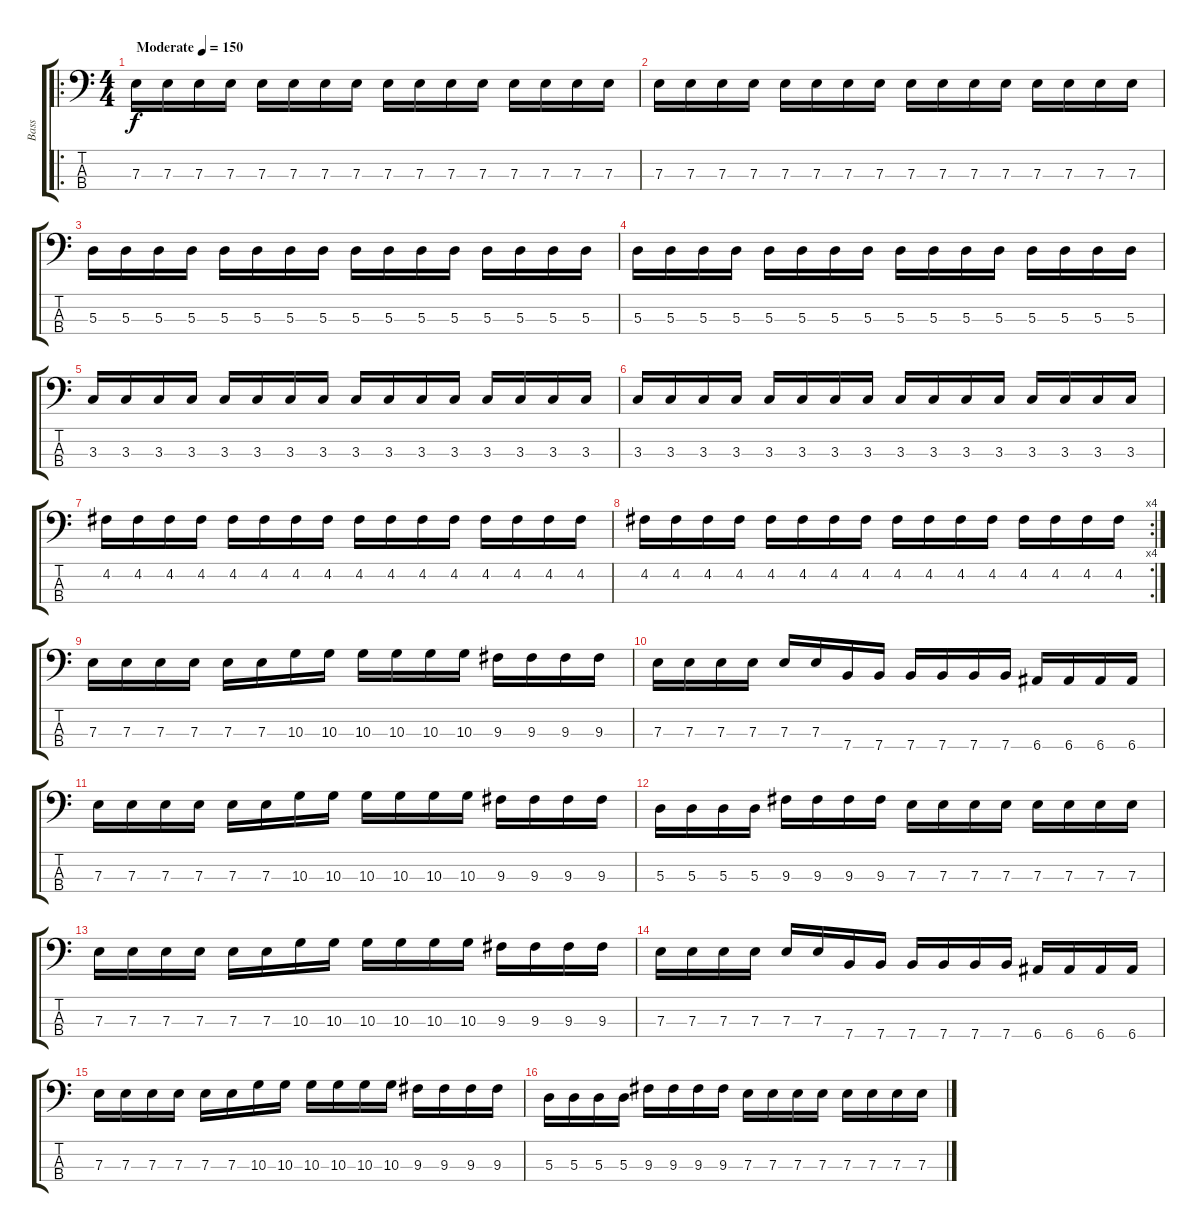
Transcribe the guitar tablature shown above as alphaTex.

\track ("Bass" "Bass") {instrument electricbasspick}
\staff {score tabs}
\tuning (G2 D2 A1 E1) {hide}
\ro
\ts (4 4)
\tempo (150 "Moderate")
\clef f4
\ks c
7.3.16{dy f instrument electricbasspick} 7.3.16 7.3.16 7.3.16 7.3.16 7.3.16 7.3.16 7.3.16 7.3.16 7.3.16 7.3.16 7.3.16 7.3.16 7.3.16 7.3.16 7.3.16 |
7.3.16 7.3.16 7.3.16 7.3.16 7.3.16 7.3.16 7.3.16 7.3.16 7.3.16 7.3.16 7.3.16 7.3.16 7.3.16 7.3.16 7.3.16 7.3.16 |
5.3.16 5.3.16 5.3.16 5.3.16 5.3.16 5.3.16 5.3.16 5.3.16 5.3.16 5.3.16 5.3.16 5.3.16 5.3.16 5.3.16 5.3.16 5.3.16 |
5.3.16 5.3.16 5.3.16 5.3.16 5.3.16 5.3.16 5.3.16 5.3.16 5.3.16 5.3.16 5.3.16 5.3.16 5.3.16 5.3.16 5.3.16 5.3.16 |
3.3.16 3.3.16 3.3.16 3.3.16 3.3.16 3.3.16 3.3.16 3.3.16 3.3.16 3.3.16 3.3.16 3.3.16 3.3.16 3.3.16 3.3.16 3.3.16 |
3.3.16 3.3.16 3.3.16 3.3.16 3.3.16 3.3.16 3.3.16 3.3.16 3.3.16 3.3.16 3.3.16 3.3.16 3.3.16 3.3.16 3.3.16 3.3.16 |
4.2.16 4.2.16 4.2.16 4.2.16 4.2.16 4.2.16 4.2.16 4.2.16 4.2.16 4.2.16 4.2.16 4.2.16 4.2.16 4.2.16 4.2.16 4.2.16 |
\rc 4
4.2.16 4.2.16 4.2.16 4.2.16 4.2.16 4.2.16 4.2.16 4.2.16 4.2.16 4.2.16 4.2.16 4.2.16 4.2.16 4.2.16 4.2.16 4.2.16 |
7.3.16 7.3.16 7.3.16 7.3.16 7.3.16 7.3.16 10.3.16 10.3.16 10.3.16 10.3.16 10.3.16 10.3.16 9.3.16 9.3.16 9.3.16 9.3.16 |
7.3.16 7.3.16 7.3.16 7.3.16 7.3.16 7.3.16 7.4.16 7.4.16 7.4.16 7.4.16 7.4.16 7.4.16 6.4.16 6.4.16 6.4.16 6.4.16 |
7.3.16 7.3.16 7.3.16 7.3.16 7.3.16 7.3.16 10.3.16 10.3.16 10.3.16 10.3.16 10.3.16 10.3.16 9.3.16 9.3.16 9.3.16 9.3.16 |
5.3.16 5.3.16 5.3.16 5.3.16 9.3.16 9.3.16 9.3.16 9.3.16 7.3.16 7.3.16 7.3.16 7.3.16 7.3.16 7.3.16 7.3.16 7.3.16 |
7.3.16 7.3.16 7.3.16 7.3.16 7.3.16 7.3.16 10.3.16 10.3.16 10.3.16 10.3.16 10.3.16 10.3.16 9.3.16 9.3.16 9.3.16 9.3.16 |
7.3.16 7.3.16 7.3.16 7.3.16 7.3.16 7.3.16 7.4.16 7.4.16 7.4.16 7.4.16 7.4.16 7.4.16 6.4.16 6.4.16 6.4.16 6.4.16 |
7.3.16 7.3.16 7.3.16 7.3.16 7.3.16 7.3.16 10.3.16 10.3.16 10.3.16 10.3.16 10.3.16 10.3.16 9.3.16 9.3.16 9.3.16 9.3.16 |
5.3.16 5.3.16 5.3.16 5.3.16 9.3.16 9.3.16 9.3.16 9.3.16 7.3.16 7.3.16 7.3.16 7.3.16 7.3.16 7.3.16 7.3.16 7.3.16
